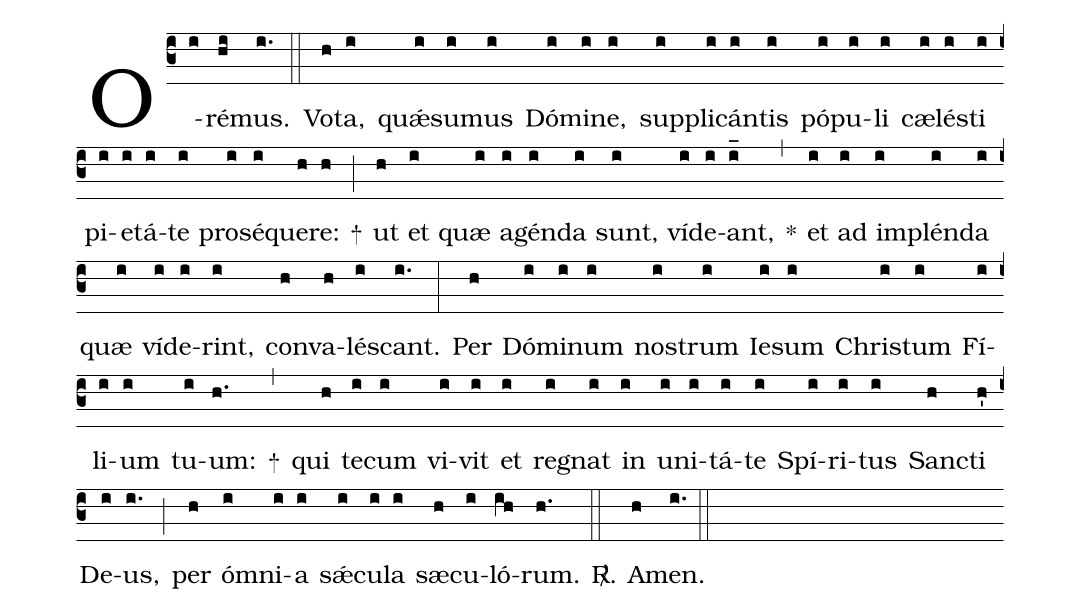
%%
(c3)
O(i)ré(hi)mus.(i.) (::)

Vo(h)ta,(i) quǽ(i)su(i)mus(i) Dó(i)mi(i)ne,(i) sup(i)pli(i)cán(i)tis(i) pó(i)pu(i)li(i) cæ(i)lés(i)ti(i) pi(i)e(i)tá(i)te(i) pro(i)sé(i)que(h)re:(h) +(;)
ut(h) et(i) quæ(i) a(i)gén(i)da(i) sunt,(i) ví(i)de(i)ant,(i_) *(,)
et(i) ad(i) im(i)plén(i)da(i) quæ(i) ví(i)de(i)rint,(i) con(h)va(h)lés(i)cant.(i.) (:)

Per(h) Dó(i)mi(i)num(i) nos(i)trum(i) Ie(i)sum(i) Chris(i)tum(i) Fí(i)li(i)um(i) tu(i)um:(h.) +(,)
qui(h) te(i)cum(i) vi(i)vit(i) et(i) reg(i)nat(i) in(i) u(i)ni(i)tá(i)te(i) Spí(i)ri(i)tus(i) San(h)cti(h') De(i)us,(i.) (;)
per(h) óm(i)ni(i)a(i) sǽ(i)cu(i)la(i) sæ(h)cu(i)ló(ih)rum.(h.) <sp>R/</sp>.(::)
A(h)men.(i.) (::)
